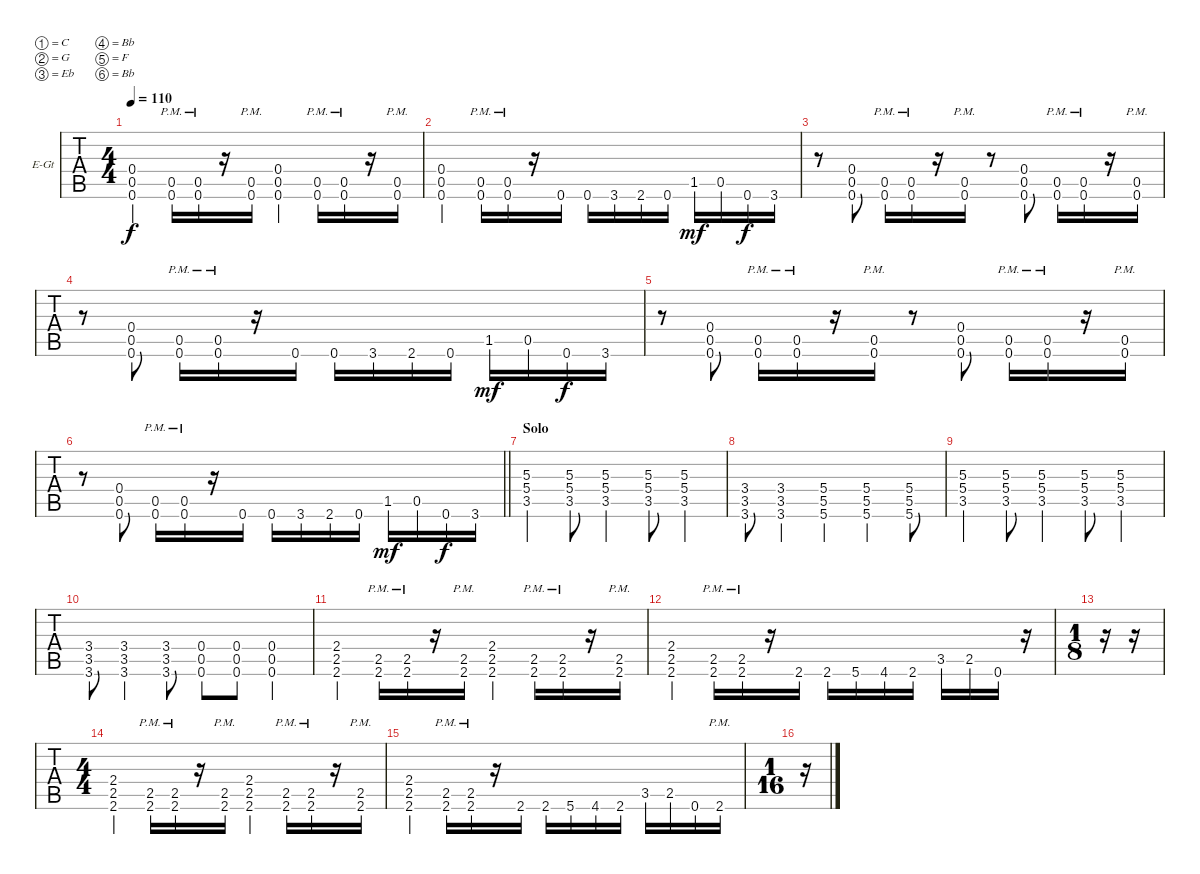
\bracketExtendMode groupsimilarinstruments
\firstSystemTrackNameOrientation horizontal
\otherSystemsTrackNameOrientation horizontal
\track ("Lead Guitar" "E-Gt") {instrument distortionguitar}
\staff {tabs}
\tuning (C4 G3 Eb3 Bb2 F2 Bb1)
\ts (4 4)
\tempo 110
\clef g2
\ks c
(0.4 0.5 0.6).4{dy f} (0.5{pm} 0.6{pm}).16 (0.5{pm} 0.6{pm}).16 r.16 (0.5{pm} 0.6{pm}).16 (0.4 0.5 0.6).4 (0.5{pm} 0.6{pm}).16 (0.5{pm} 0.6{pm}).16 r.16 (0.5{pm} 0.6{pm}).16 |
(0.4 0.5 0.6).4 (0.5{pm} 0.6{pm}).16 (0.5{pm} 0.6{pm}).16 r.16 0.6.16 0.6.16 3.6.16 2.6.16 0.6.16 1.5.16{dy mf} 0.5.16 0.6.16{dy f} 3.6.16 |
r.8 (0.4 0.5 0.6).8 (0.5{pm} 0.6{pm}).16 (0.5{pm} 0.6{pm}).16 r.16 (0.5{pm} 0.6{pm}).16 r.8 (0.4 0.5 0.6).8 (0.5{pm} 0.6{pm}).16 (0.5{pm} 0.6{pm}).16 r.16 (0.5{pm} 0.6{pm}).16 |
r.8 (0.4 0.5 0.6).8 (0.5{pm} 0.6{pm}).16 (0.5{pm} 0.6{pm}).16 r.16 0.6.16 0.6.16 3.6.16 2.6.16 0.6.16 1.5.16{dy mf} 0.5.16 0.6.16{dy f} 3.6.16 |
r.8 (0.4 0.5 0.6).8 (0.5{pm} 0.6{pm}).16 (0.5{pm} 0.6{pm}).16 r.16 (0.5{pm} 0.6{pm}).16 r.8 (0.4 0.5 0.6).8 (0.5{pm} 0.6{pm}).16 (0.5{pm} 0.6{pm}).16 r.16 (0.5{pm} 0.6{pm}).16 |
\barLineRight lightlight
r.8 (0.4 0.5 0.6).8 (0.5{pm} 0.6{pm}).16 (0.5{pm} 0.6{pm}).16 r.16 0.6.16 0.6.16 3.6.16 2.6.16 0.6.16 1.5.16{dy mf} 0.5.16 0.6.16{dy f} 3.6.16 |
\section ("" "Solo")
(5.3 5.4 3.5).4 (5.3 5.4 3.5).8 (5.3 5.4 3.5).4 (5.3 5.4 3.5).8 (5.3 5.4 3.5).4 |
(3.4 3.5 3.6).8 (3.4 3.5 3.6).4 (5.4 5.5 5.6).4 (5.4 5.5 5.6).4 (5.4 5.5 5.6).8 |
(5.3 5.4 3.5).4 (5.3 5.4 3.5).8 (5.3 5.4 3.5).4 (5.3 5.4 3.5).8 (5.3 5.4 3.5).4 |
(3.4 3.5 3.6).8 (3.4 3.5 3.6).4 (3.4 3.5 3.6).8 (0.4 0.5 0.6).8 (0.4 0.5 0.6).8 (0.4 0.5 0.6).4 |
(2.4 2.5 2.6).4 (2.5{pm} 2.6{pm}).16 (2.5{pm} 2.6{pm}).16 r.16 (2.5{pm} 2.6{pm}).16 (2.4 2.5 2.6).4 (2.5{pm} 2.6{pm}).16 (2.5{pm} 2.6{pm}).16 r.16 (2.5{pm} 2.6{pm}).16 |
(2.4 2.5 2.6).4 (2.5{pm} 2.6{pm}).16 (2.5{pm} 2.6{pm}).16 r.16 2.6.16 2.6.16 5.6.16 4.6.16 2.6.16 3.5.16 2.5.16 0.6.16 r.16 |
\ts (1 8)
\beaming (8 1)
r.16 r.16 |
\ts (4 4)
\beaming (8 2 2 2 2)
(2.4 2.5 2.6).4 (2.5{pm} 2.6{pm}).16 (2.5{pm} 2.6{pm}).16 r.16 (2.5{pm} 2.6{pm}).16 (2.4 2.5 2.6).4 (2.5{pm} 2.6{pm}).16 (2.5{pm} 2.6{pm}).16 r.16 (2.5{pm} 2.6{pm}).16 |
(2.4 2.5 2.6).4 (2.5{pm} 2.6{pm}).16 (2.5{pm} 2.6{pm}).16 r.16 2.6.16 2.6.16 5.6.16 4.6.16 2.6.16 3.5.16 2.5.16 0.6.16 2.6{pm}.16 |
\ts (1 16)
\beaming (8)
r.16
